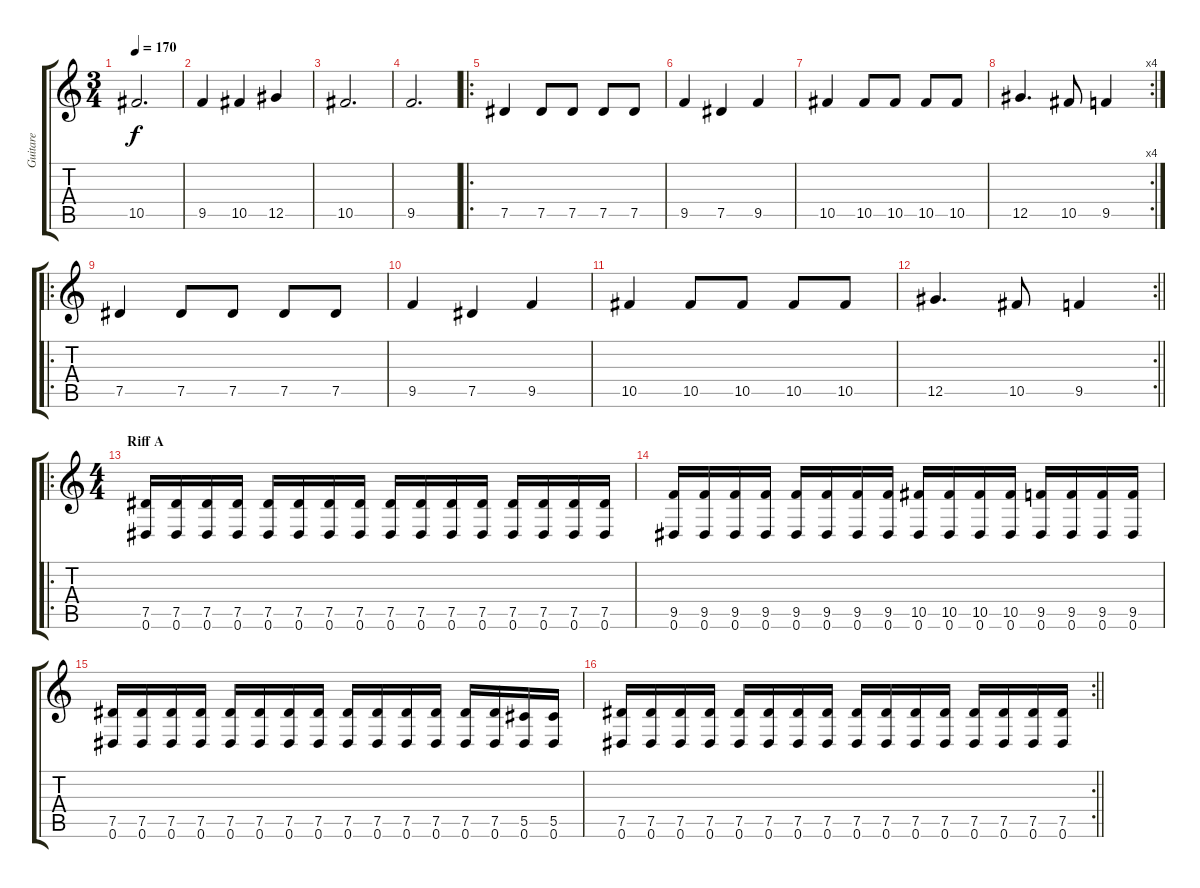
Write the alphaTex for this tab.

\track ("Guitare" "Guitare") {instrument distortionguitar}
\staff {score tabs}
\tuning (Eb4 Bb3 Gb3 Db3 Ab2 Eb2) {hide}
\ts (3 4)
\tempo 170
\clef g2
\ks c
10.5.2{d dy f} |
9.5.4 10.5.4 12.5.4 |
10.5.2{d} |
9.5.2{d} |
\ro
7.5.4 7.5.8 7.5.8 7.5.8 7.5.8 |
9.5.4 7.5.4 9.5.4 |
10.5.4 10.5.8 10.5.8 10.5.8 10.5.8 |
\rc 4
12.5.4{d} 10.5.8 9.5.4 |
\ro
7.5.4 7.5.8 7.5.8 7.5.8 7.5.8 |
9.5.4 7.5.4 9.5.4 |
10.5.4 10.5.8 10.5.8 10.5.8 10.5.8 |
\rc 2
\barLineRight lightlight
12.5.4{d} 10.5.8 9.5.4 |
\ro
\ts (4 4)
\section ("" "Riff A")
(7.5 0.6).16 (7.5 0.6).16 (7.5 0.6).16 (7.5 0.6).16 (7.5 0.6).16 (7.5 0.6).16 (7.5 0.6).16 (7.5 0.6).16 (7.5 0.6).16 (7.5 0.6).16 (7.5 0.6).16 (7.5 0.6).16 (7.5 0.6).16 (7.5 0.6).16 (7.5 0.6).16 (7.5 0.6).16 |
(9.5 0.6).16 (9.5 0.6).16 (9.5 0.6).16 (9.5 0.6).16 (9.5 0.6).16 (9.5 0.6).16 (9.5 0.6).16 (9.5 0.6).16 (10.5 0.6).16 (10.5 0.6).16 (10.5 0.6).16 (10.5 0.6).16 (9.5 0.6).16 (9.5 0.6).16 (9.5 0.6).16 (9.5 0.6).16 |
(7.5 0.6).16 (7.5 0.6).16 (7.5 0.6).16 (7.5 0.6).16 (7.5 0.6).16 (7.5 0.6).16 (7.5 0.6).16 (7.5 0.6).16 (7.5 0.6).16 (7.5 0.6).16 (7.5 0.6).16 (7.5 0.6).16 (7.5 0.6).16 (7.5 0.6).16 (5.5 0.6).16 (5.5 0.6).16 |
\rc 2
\barLineRight lightlight
(7.5 0.6).16 (7.5 0.6).16 (7.5 0.6).16 (7.5 0.6).16 (7.5 0.6).16 (7.5 0.6).16 (7.5 0.6).16 (7.5 0.6).16 (7.5 0.6).16 (7.5 0.6).16 (7.5 0.6).16 (7.5 0.6).16 (7.5 0.6).16 (7.5 0.6).16 (7.5 0.6).16 (7.5 0.6).16
